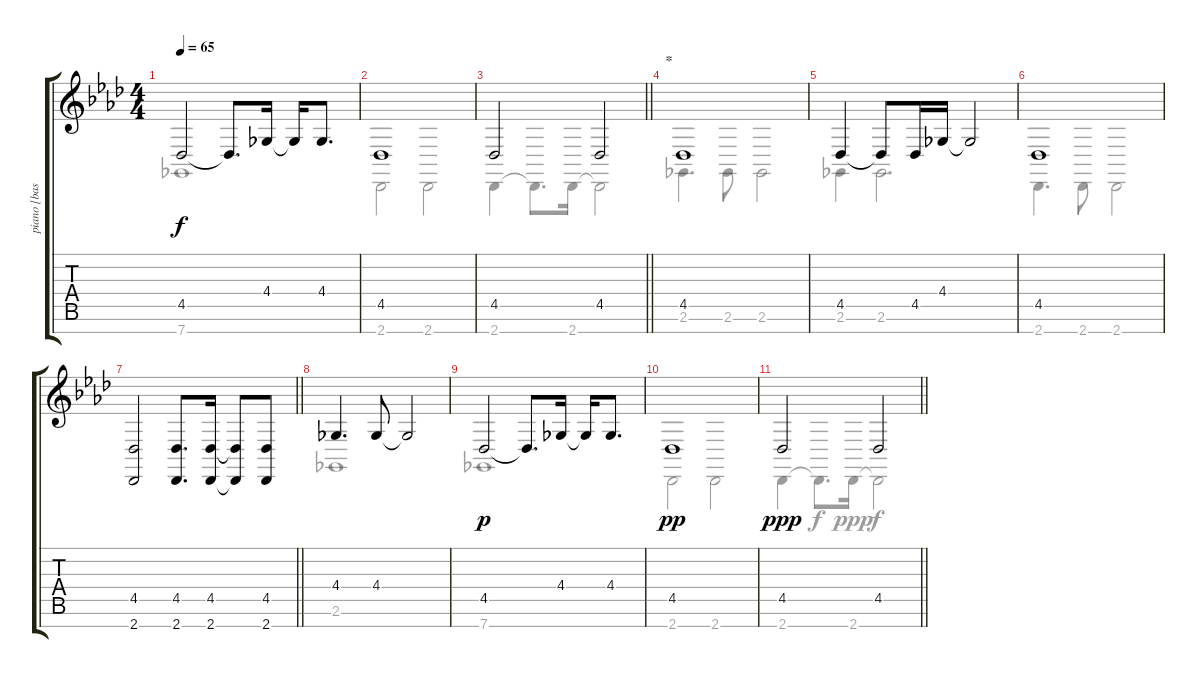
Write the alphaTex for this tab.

\track ("piano [bass]" "piano [bas") {instrument acousticgrandpiano}
\staff {score tabs}
\tuning (E4 B3 G3 D3 A2 E2 B1) {hide}
\voice
\ts (4 4)
\tempo 65
\clef g2
\ks ab
4.5.2{dy f} 4.5{t}.8{d} 4.4.16 4.4{t}.16 4.4.8{d} |
4.5.1 |
\barLineRight lightlight
4.5.2 4.5.2 |
\section ("" "*")
4.5.1 |
4.5.4 4.5{t}.8 4.5.16 4.4.16 4.4{t}.2 |
4.5.1 |
\barLineRight lightlight
(4.5 2.7).2 (4.5 2.7).8{d} (4.5 2.7).16 (4.5{t} 2.7{t}).8 (4.5 2.7).8 |
4.4.4{d} 4.4.8 4.4{t}.2 |
4.5.2{dy p} 4.5{t}.8{d} 4.4.16 4.4{t}.16 4.4.8{d} |
4.5.1{dy pp} |
\barLineRight lightlight
4.5.2{dy ppp} 4.5.2
\voice
\clef g2
\ottava regular
\simile none
\ks ab
7.7.1{dy f} |
2.7.2 2.7.2 |
\barLineRight lightlight
2.7.4 2.7{t}.8{d} 2.7.16 2.7{t}.2 |
2.6.4{d} 2.6.8 2.6.2 |
2.6.4 2.6.2{d} |
2.7.4{d} 2.7.8 2.7.2 |
\barLineRight lightlight
|
2.6.1 |
7.7.1 |
2.7.2{dy pp} 2.7.2 |
\barLineRight lightlight
2.7.4{dy ppp} 2.7{t}.8{d dy f} 2.7.16{dy ppp} 2.7{t}.2{dy f}
